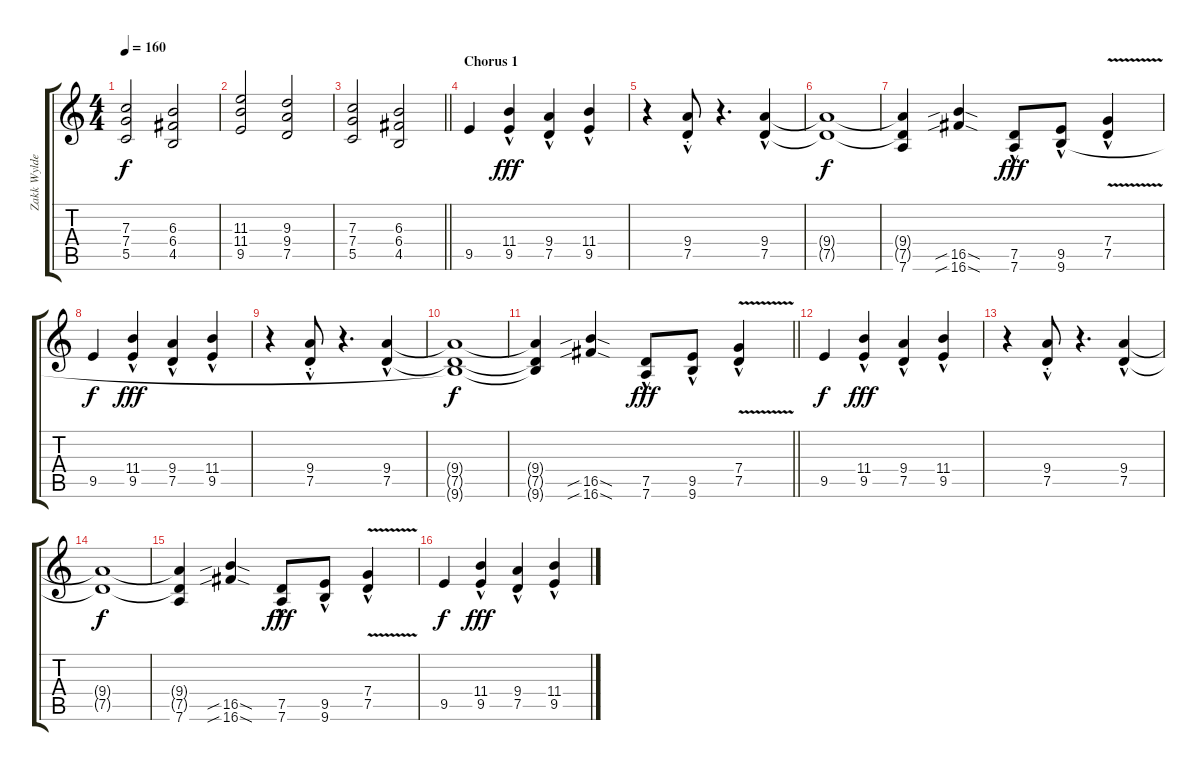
\track ("Zakk Wylde - Rythym Guitar" "Zakk Wylde") {instrument distortionguitar}
\staff {score tabs}
\tuning (D4 A3 F3 C3 G2 D2) {hide}
\ts (4 4)
\tempo 160
\clef g2
\ks c
(7.3 7.4 5.5).2{dy f} (6.3 6.4 4.5).2 |
(11.3 11.4 9.5).2 (9.3 9.4 7.5).2 |
\barLineRight lightlight
(7.3 7.4 5.5).2 (6.3 6.4 4.5).2 |
\section ("" "Chorus 1")
9.5.4{volume 12} (11.4{hac} 9.5).4{dy fff} (9.4{hac} 7.5).4 (11.4{hac} 9.5).4 |
r.4 (9.4{hac st} 7.5).8 r.4{d} (9.4{hac} 7.5).4 |
(9.4{t} 7.5{t}).1{dy f} |
(9.4{t} 7.5{t} 7.6).4 (16.5{sib sod} 16.6{sib sod}).4 (7.5{hac} 7.6).8{dy fff} (9.5{hac} 9.6).8 (7.4{v} 7.5{hac}).4 |
9.5.4{dy f volume 12} (11.4 9.5{hac}).4{dy fff} (9.4 7.5{hac}).4 (11.4 9.5{hac}).4 |
r.4 (9.4{st} 7.5{hac}).8 r.4{d} (9.4 7.5{hac}).4 |
(9.4{t} 7.5{t} 9.6{t}).1{dy f} |
\barLineRight lightlight
(9.4{t} 7.5{t} 9.6{t}).4 (16.5{sib sod} 16.6{sib sod}).4 (7.5{hac} 7.6).8{dy fff} (9.5{hac} 9.6).8 (7.4{v} 7.5{hac}).4 |
\section ("" "")
9.5.4{dy f volume 12} (11.4{hac} 9.5).4{dy fff} (9.4{hac} 7.5).4 (11.4{hac} 9.5).4 |
r.4 (9.4{hac st} 7.5).8 r.4{d} (9.4{hac} 7.5).4 |
(9.4{t} 7.5{t}).1{dy f} |
(9.4{t} 7.5{t} 7.6).4 (16.5{sib sod} 16.6{sib sod}).4 (7.5{hac} 7.6).8{dy fff} (9.5{hac} 9.6).8 (7.4{v} 7.5{hac}).4 |
9.5.4{dy f volume 12} (11.4 9.5{hac}).4{dy fff} (9.4 7.5{hac}).4 (11.4 9.5{hac}).4
